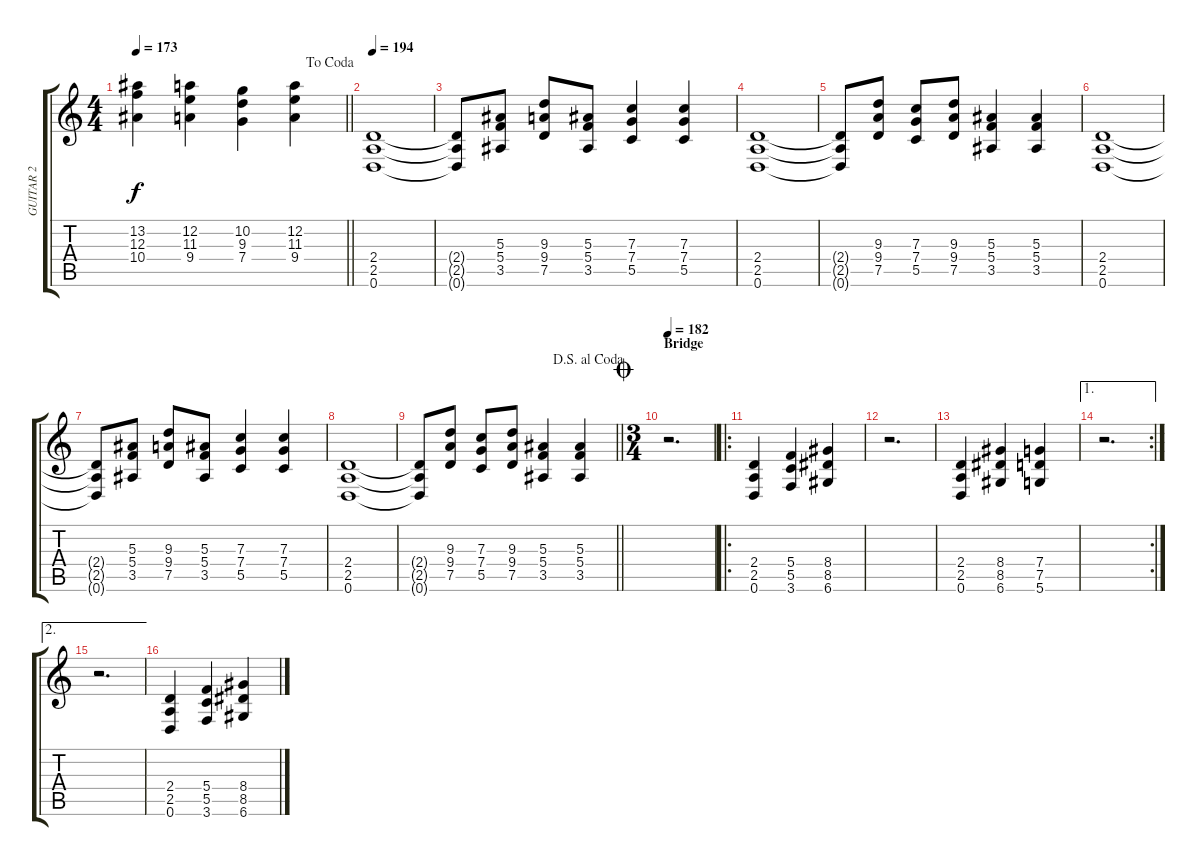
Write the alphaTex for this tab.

\track ("GUITAR 2" "GUITAR 2") {instrument overdrivenguitar}
\staff {score tabs}
\tuning (D4 A3 F3 C3 G2 D2) {hide}
\ts (4 4)
\jump dacoda
\tempo 173
\clef g2
\barLineRight lightlight
\ks c
(13.2 12.3 10.4).4{dy f} (12.2 11.3 9.4).4 (10.2 9.3 7.4).4 (12.2 11.3 9.4).4 |
\tempo 194
(2.4 2.5 0.6).1 |
(2.4{t} 2.5{t} 0.6{t}).8 (5.3 5.4 3.5).8 (9.3 9.4 7.5).8 (5.3 5.4 3.5).8 (7.3 7.4 5.5).4 (7.3 7.4 5.5).4 |
(2.4 2.5 0.6).1 |
(2.4{t} 2.5{t} 0.6{t}).8 (9.3 9.4 7.5).8 (7.3 7.4 5.5).8 (9.3 9.4 7.5).8 (5.3 5.4 3.5).4 (5.3 5.4 3.5).4 |
(2.4 2.5 0.6).1 |
(2.4{t} 2.5{t} 0.6{t}).8 (5.3 5.4 3.5).8 (9.3 9.4 7.5).8 (5.3 5.4 3.5).8 (7.3 7.4 5.5).4 (7.3 7.4 5.5).4 |
(2.4 2.5 0.6).1 |
\jump dalsegnoalcoda
\barLineRight lightlight
(2.4{t} 2.5{t} 0.6{t}).8 (9.3 9.4 7.5).8 (7.3 7.4 5.5).8 (9.3 9.4 7.5).8 (5.3 5.4 3.5).4 (5.3 5.4 3.5).4 |
\ts (3 4)
\section ("" "Bridge")
\jump coda
\tempo 182
r.2{d} |
\ro
(2.4 2.5 0.6).4 (5.4 5.5 3.6).4 (8.4 8.5 6.6).4 |
r.2{d} |
(2.4 2.5 0.6).4 (8.4 8.5 6.6).4 (7.4 7.5 5.6).4 |
\ae 1
\rc 2
r.2{d} |
\ae 2
r.2{d} |
(2.4 2.5 0.6).4 (5.4 5.5 3.6).4 (8.4 8.5 6.6).4
